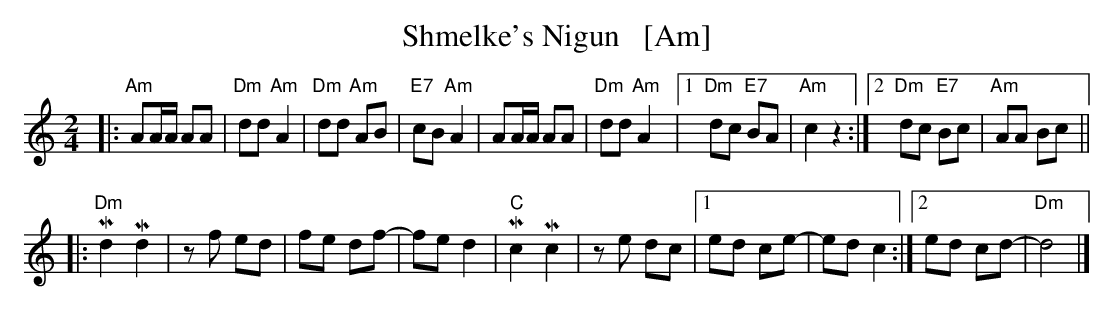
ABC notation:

X:1
T: Shmelke's Nigun   [Am]
M: 2/4
L: 1/8
K: Am
|: "Am"AA/A/ AA | "Dm"dd "Am"A2 | "Dm"dd "Am"AB | "E7"cB "Am"A2 \
| AA/A/ AA | "Dm"dd "Am"A2 |1 "Dm"dc "E7"BA | "Am"c2 z2 :|2 "Dm"dc "E7"Bc | "Am"AA Bc ||
|: "Dm"Md2 Md2 | zf ed | fe df- | fe d2 \
| "C"Mc2 Mc2 | ze dc |1 ed ce- | ed c2 :|2 ed cd- | "Dm"d4 |]
